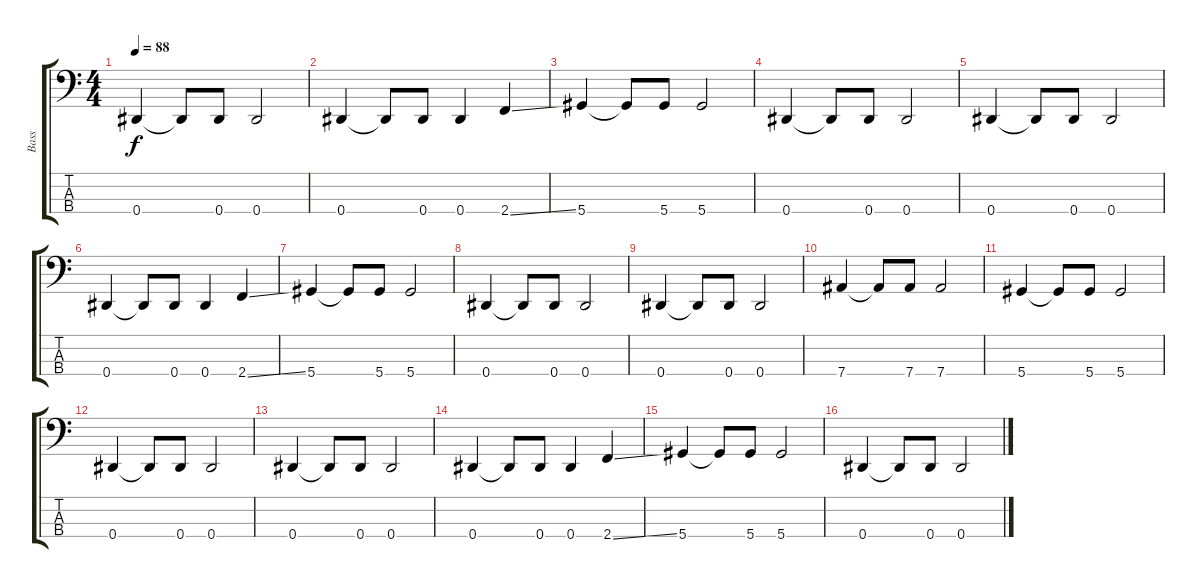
\track ("Bass" "Bass") {instrument electricbassfinger}
\staff {score tabs}
\tuning (Gb2 Db2 Ab1 Eb1) {hide}
\ts (4 4)
\tempo 88
\clef f4
\ks c
0.4.4{dy f} 0.4{t}.8 0.4.8 0.4.2 |
0.4.4 0.4{t}.8 0.4.8 0.4.4 2.4{ss}.4 |
5.4.4 5.4{t}.8 5.4.8 5.4.2 |
0.4.4 0.4{t}.8 0.4.8 0.4.2 |
0.4.4 0.4{t}.8 0.4.8 0.4.2 |
0.4.4 0.4{t}.8 0.4.8 0.4.4 2.4{ss}.4 |
5.4.4 5.4{t}.8 5.4.8 5.4.2 |
0.4.4 0.4{t}.8 0.4.8 0.4.2 |
0.4.4 0.4{t}.8 0.4.8 0.4.2 |
7.4.4 7.4{t}.8 7.4.8 7.4.2 |
5.4.4 5.4{t}.8 5.4.8 5.4.2 |
0.4.4 0.4{t}.8 0.4.8 0.4.2 |
0.4.4 0.4{t}.8 0.4.8 0.4.2 |
0.4.4 0.4{t}.8 0.4.8 0.4.4 2.4{ss}.4 |
5.4.4 5.4{t}.8 5.4.8 5.4.2 |
0.4.4 0.4{t}.8 0.4.8 0.4.2
